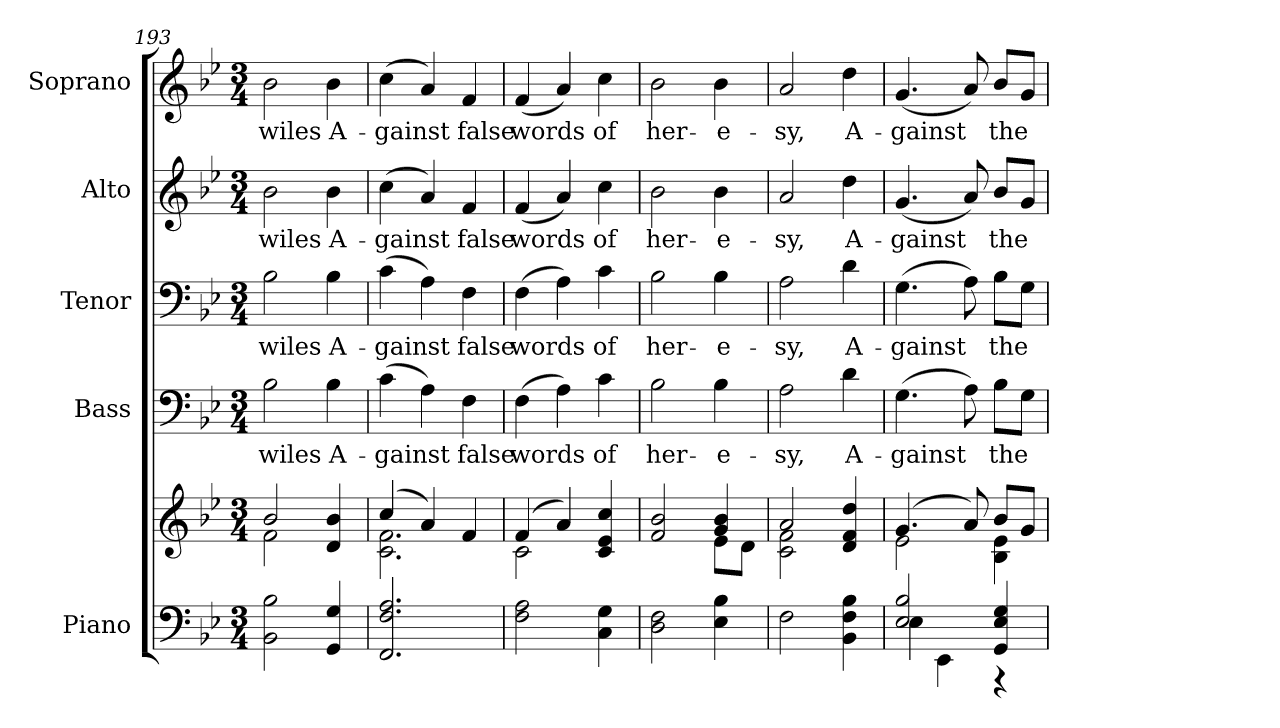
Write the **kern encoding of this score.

**kern	**kern	**kern	**text	**kern	**text	**kern	**text	**kern	**text
*part5	*part5	*part4	*part4	*part3	*part3	*part2	*part2	*part1	*part1
*staff6	*staff5	*staff4	*staff4	*staff3	*staff3	*staff2	*staff2	*staff1	*staff1
*I"Piano	*	*I"Bass	*	*I"Tenor	*	*I"Alto	*	*I"Soprano	*
*I'Pno.	*	*I'B.	*	*I'T.	*	*I'A.	*	*I'S.	*
*clefF4	*clefG2	*clefF4	*	*clefF4	*	*clefG2	*	*clefG2	*
*k[b-e-]	*k[b-e-]	*k[b-e-]	*	*k[b-e-]	*	*k[b-e-]	*	*k[b-e-]	*
*g:	*g:	*g:	*	*g:	*	*g:	*	*g:	*
*M3/4	*M3/4	*M3/4	*	*M3/4	*	*M3/4	*	*M3/4	*
=193	=193	=193	=193	=193	=193	=193	=193	=193	=193
*	*^	*	*	*	*	*	*	*	*
!	!	!	!	!LO:LY:b:color=#000000	!	!	!	!	!	!
!	!	!	!	!	!	!LO:LY:b:color=#000000	!	!	!	!
!	!	!	!	!	!	!	!	!LO:LY:b:color=#000000	!	!
!	!	!	!	!	!	!	!	!	!	!LO:LY:b:color=#000000
2BB-i\ 2B-i	2b-i/	2fi\	2B-i\	wiles	2B-i\	wiles	2b-i\	wiles	2b-i\	wiles
!	!	!	!	!LO:LY:b:color=#000000	!	!	!	!	!	!
!	!	!	!	!	!	!LO:LY:b:color=#000000	!	!	!	!
!	!	!	!	!	!	!	!	!LO:LY:b:color=#000000	!	!
!	!	!	!	!	!	!	!	!	!	!LO:LY:b:color=#000000
4GGi/ 4Gi	4di/ 4b-i	4ryy	4B-i\	A-	4B-i\	A-	4b-i\	A-	4b-i\	A-
=194	=194	=194	=194	=194	=194	=194	=194	=194	=194	=194
!	!	!	!	!LO:LY:b:color=#000000	!	!	!	!	!	!
!	!	!	!	!	!	!LO:LY:b:color=#000000	!	!	!	!
!	!	!	!	!	!	!	!	!LO:LY:b:color=#000000	!	!
!	!	!	!	!	!	!	!	!	!	!LO:LY:b:color=#000000
2.FFi/ 2.Fi 2.Ai	(4cci/	2.ci\ 2.fi	(4ci\	-gainst	(4ci\	-gainst	(4cci\	-gainst	(4cci\	-gainst
.	4ai/)	.	4Ai\)	.	4Ai\)	.	4ai/)	.	4ai/)	.
!	!	!	!	!LO:LY:b:color=#000000	!	!	!	!	!	!
!	!	!	!	!	!	!LO:LY:b:color=#000000	!	!	!	!
!	!	!	!	!	!	!	!	!LO:LY:b:color=#000000	!	!
!	!	!	!	!	!	!	!	!	!	!LO:LY:b:color=#000000
.	4fi/	.	4Fi\	false	4Fi\	false	4fi/	false	4fi/	false
=195	=195	=195	=195	=195	=195	=195	=195	=195	=195	=195
!	!	!	!	!LO:LY:b:color=#000000	!	!	!	!	!	!
!	!	!	!	!	!	!LO:LY:b:color=#000000	!	!	!	!
!	!	!	!	!	!	!	!	!LO:LY:b:color=#000000	!	!
!	!	!	!	!	!	!	!	!	!	!LO:LY:b:color=#000000
2Fi\ 2Ai	(4fi/	2ci\	(4Fi\	words	(4Fi\	words	(4fi/	words	(4fi/	words
.	4ai/)	.	4Ai\)	.	4Ai\)	.	4ai/)	.	4ai/)	.
!	!	!	!	!LO:LY:b:color=#000000	!	!	!	!	!	!
!	!	!	!	!	!	!LO:LY:b:color=#000000	!	!	!	!
!	!	!	!	!	!	!	!	!LO:LY:b:color=#000000	!	!
!	!	!	!	!	!	!	!	!	!	!LO:LY:b:color=#000000
4Ci\ 4Gi	4ci/ 4e-i 4cci	4ryy	4ci\	of	4ci\	of	4cci\	of	4cci\	of
=196	=196	=196	=196	=196	=196	=196	=196	=196	=196	=196
!	!	!	!	!LO:LY:b:color=#000000	!	!	!	!	!	!
!	!	!	!	!	!	!LO:LY:b:color=#000000	!	!	!	!
!	!	!	!	!	!	!	!	!LO:LY:b:color=#000000	!	!
!	!	!	!	!	!	!	!	!	!	!LO:LY:b:color=#000000
2Di\ 2Fi	2fi/ 2b-i	2ryy	2B-i\	her-	2B-i\	her-	2b-i\	her-	2b-i\	her-
!	!	!	!	!LO:LY:b:color=#000000	!	!	!	!	!	!
!	!	!	!	!	!	!LO:LY:b:color=#000000	!	!	!	!
!	!	!	!	!	!	!	!	!LO:LY:b:color=#000000	!	!
!	!	!	!	!	!	!	!	!	!	!LO:LY:b:color=#000000
4E-i\ 4B-i	4gi/ 4b-i	8e-i\L	4B-i\	-e-	4B-i\	-e-	4b-i\	-e-	4b-i\	-e-
.	.	8di\J	.	.	.	.	.	.	.	.
!!LO:PB:g=z
=197	=197	=197	=197	=197	=197	=197	=197	=197	=197	=197
!	!	!	!	!LO:LY:b:color=#000000	!	!	!	!	!	!
!	!	!	!	!	!	!LO:LY:b:color=#000000	!	!	!	!
!	!	!	!	!	!	!	!	!LO:LY:b:color=#000000	!	!
!	!	!	!	!	!	!	!	!	!	!LO:LY:b:color=#000000
2Fi\	2ai/	2ci\ 2fi	2Ai\	-sy,	2Ai\	-sy,	2ai/	-sy,	2ai/	-sy,
!	!	!	!	!LO:LY:b:color=#000000	!	!	!	!	!	!
!	!	!	!	!	!	!LO:LY:b:color=#000000	!	!	!	!
!	!	!	!	!	!	!	!	!LO:LY:b:color=#000000	!	!
!	!	!	!	!	!	!	!	!	!	!LO:LY:b:color=#000000
4BB-i\ 4Fi 4B-i	4di/ 4fi 4ddi	4ryy	4di\	A-	4di\	A-	4ddi\	A-	4ddi\	A-
=198	=198	=198	=198	=198	=198	=198	=198	=198	=198	=198
*^	*	*	*	*	*	*	*	*	*	*
!	!	!	!	!	!LO:LY:b:color=#000000	!	!	!	!	!	!
!	!	!	!	!	!	!	!LO:LY:b:color=#000000	!	!	!	!
!	!	!	!	!	!	!	!	!	!LO:LY:b:color=#000000	!	!
!	!	!	!	!	!	!	!	!	!	!	!LO:LY:b:color=#000000
2E-i/ 2B-i	4E-i\	(4.gi/	2e-i\	(4.Gi\	-gainst	(4.Gi\	-gainst	(4.gi/	-gainst	(4.gi/	-gainst
.	4EE-i\	.	.	.	.	.	.	.	.	.	.
.	.	8ai/)	.	8Ai\)	.	8Ai\)	.	8ai/)	.	8ai/)	.
!	!	!	!	!	!LO:LY:b:color=#000000	!	!	!	!	!	!
!	!	!	!	!	!	!	!LO:LY:b:color=#000000	!	!	!	!
!	!	!	!	!	!	!	!	!	!LO:LY:b:color=#000000	!	!
!	!	!	!	!	!	!	!	!	!	!	!LO:LY:b:color=#000000
4GGi/ 4E-i 4Gi	4r	8b-i/L	4B-i\ 4e-i	8B-i\L	the	8B-i\L	the	8b-i/L	the	8b-i/L	the
.	.	8gi/J	.	8Gi\J	.	8Gi\J	.	8gi/J	.	8gi/J	.
*v	*v	*	*	*	*	*	*	*	*	*	*
*	*v	*v	*	*	*	*	*	*	*	*
=	=	=	=	=	=	=	=	=	=
*-	*-	*-	*-	*-	*-	*-	*-	*-	*-
